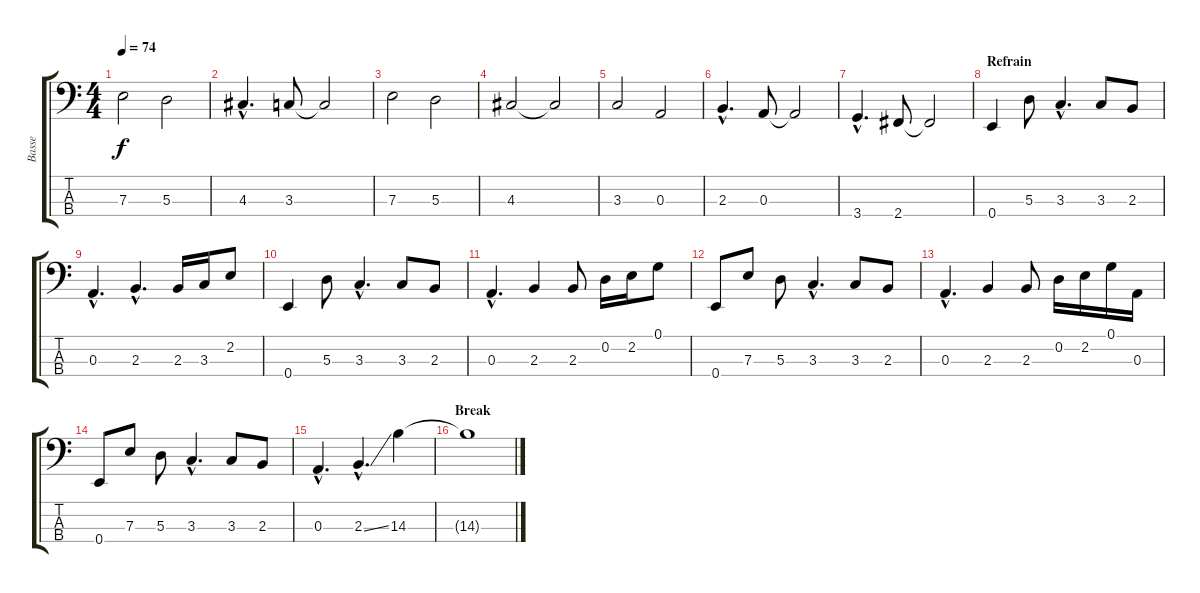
\track ("Basse" "Basse") {instrument electricbassfinger}
\staff {score tabs}
\tuning (G2 D2 A1 E1) {hide}
\ts (4 4)
\tempo 74
\clef f4
\ks c
7.3.2{dy f} 5.3.2 |
4.3{hac}.4{d} 3.3.8 3.3{t}.2 |
7.3.2 5.3.2 |
4.3.2 4.3{t}.2 |
3.3.2 0.3.2 |
2.3{hac}.4{d} 0.3.8 0.3{t}.2 |
3.4{hac}.4{d} 2.4.8 2.4{t}.2 |
\section ("" "Refrain")
0.4.4 5.3.8 3.3{hac}.4{d} 3.3.8 2.3.8 |
0.3{hac}.4{d} 2.3{hac}.4{d} 2.3.16 3.3.16 2.2.8 |
0.4.4 5.3.8 3.3{hac}.4{d} 3.3.8 2.3.8 |
0.3{hac}.4{d} 2.3.4 2.3.8 0.2.16 2.2.16 0.1.8 |
0.4.8 7.3.8 5.3.8 3.3{hac}.4{d} 3.3.8 2.3.8 |
0.3{hac}.4{d} 2.3.4 2.3.8 0.2.16 2.2.16 0.1.16 0.3.16 |
0.4.8 7.3.8 5.3.8 3.3{hac}.4{d} 3.3.8 2.3.8 |
0.3{hac}.4{d} 2.3{ss hac}.4{d} 14.3.4 |
\section ("" "Break")
14.3{t}.1
